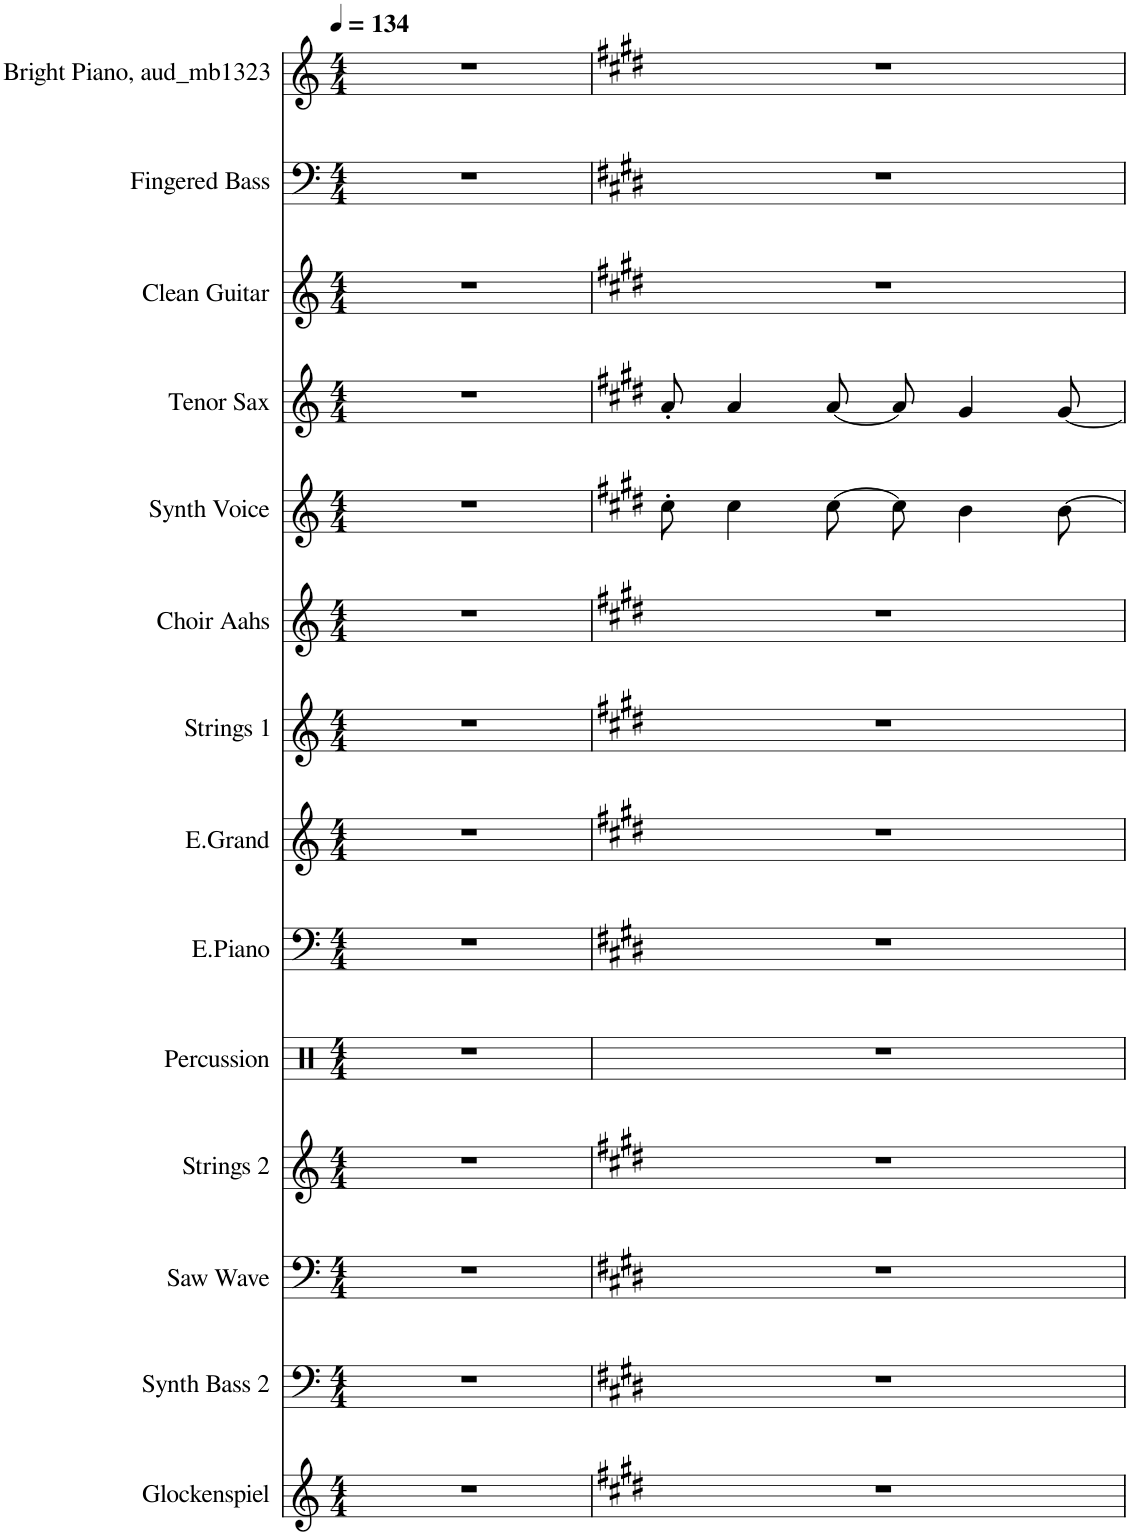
**kern	**kern	**kern	**kern	**kern	**kern	**kern	**kern	**kern	**kern	**kern	**kern	**kern	**kern
*part14	*part13	*part12	*part11	*part10	*part9	*part8	*part7	*part6	*part5	*part4	*part3	*part2	*part1
*staff14	*staff13	*staff12	*staff11	*staff10	*staff9	*staff8	*staff7	*staff6	*staff5	*staff4	*staff3	*staff2	*staff1
*I"Glockenspiel	*I"Synth Bass 2	*I"Saw Wave	*I"Strings 2	*I"Percussion	*I"E.Piano	*I"E.Grand	*I"Strings 1	*I"Choir Aahs	*I"Synth Voice	*I"Tenor Sax	*I"Clean Guitar	*I"Fingered Bass	*I"Bright Piano, aud_mb1323
*I'Gsp	*	*	*I'Str	*	*I'E.Pno	*	*I'Str	*I'Ch	*I'V	*I'T Sax	*	*	*I'Pno
*clefG2	*clefF4	*clefF4	*clefG2	*clefX	*clefF4	*clefG2	*clefG2	*clefG2	*clefG2	*clefG2	*clefG2	*clefF4	*clefG2
*	*	*	*	*	*	*	*	*	*	*Trd8c14	*	*	*
*k[]	*k[]	*k[]	*k[]	*k[]	*k[]	*k[]	*k[]	*k[]	*k[]	*k[]	*k[]	*k[]	*k[]
*M4/4	*M4/4	*M4/4	*M4/4	*M4/4	*M4/4	*M4/4	*M4/4	*M4/4	*M4/4	*M4/4	*M4/4	*M4/4	*M4/4
*MM134	*MM134	*MM134	*MM134	*MM134	*MM134	*MM134	*MM134	*MM134	*MM134	*MM134	*MM134	*MM134	*MM134
=1	=1	=1	=1	=1	=1	=1	=1	=1	=1	=1	=1	=1	=1
1r	1r	1r	1r	1r	1r	1r	1r	1r	1r	1r	1r	1r	1r
=2	=2	=2	=2	=2	=2	=2	=2	=2	=2	=2	=2	=2	=2
*k[f#c#g#d#]	*k[f#c#g#d#]	*k[f#c#g#d#]	*k[f#c#g#d#]	*	*k[f#c#g#d#]	*k[f#c#g#d#]	*k[f#c#g#d#]	*k[f#c#g#d#]	*k[f#c#g#d#]	*k[f#c#g#d#]	*k[f#c#g#d#]	*k[f#c#g#d#]	*k[f#c#g#d#]
1r	1r	1r	1r	1r	1r	1r	1r	1r	8cc#'\	8a'/	1r	1r	1r
.	.	.	.	.	.	.	.	.	4cc#\	4a/	.	.	.
.	.	.	.	.	.	.	.	.	[8cc#\	[8a/	.	.	.
.	.	.	.	.	.	.	.	.	8cc#\]	8a/]	.	.	.
.	.	.	.	.	.	.	.	.	4b\	4g#/	.	.	.
.	.	.	.	.	.	.	.	.	[8b\	[8g#/	.	.	.
=	=	=	=	=	=	=	=	=	=	=	=	=	=
*-	*-	*-	*-	*-	*-	*-	*-	*-	*-	*-	*-	*-	*-
